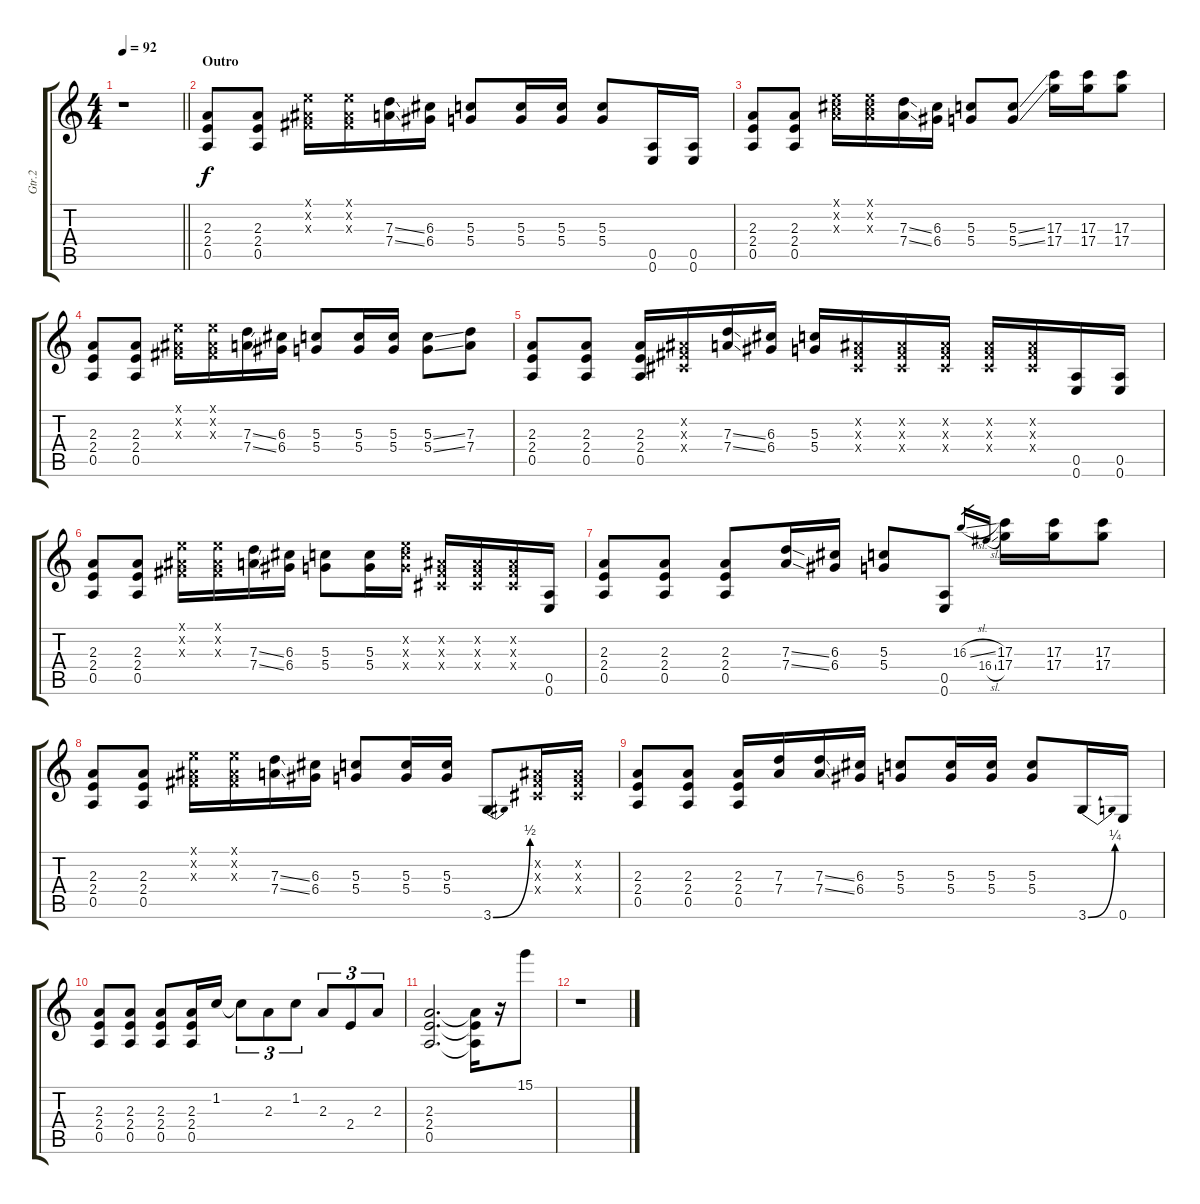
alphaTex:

\track ("Gtr.2" "Gtr.2") {instrument distortionguitar}
\staff {score tabs}
\tuning (E4 B3 G3 D3 A2 E2) {hide}
\ts (4 4)
\tempo 92
\clef g2
\barLineRight lightlight
\ks c
r.1{dy fff} |
\section ("" "Outro")
(2.3 2.4 0.5).8{dy f} (2.3 2.4 0.5).8 (0.1{x} -1.2{x} -1.3{x}).16 (0.1{x} -1.2{x} -1.3{x}).16 (7.3{ss} 7.4{ss}).16 (6.3 6.4).16 (5.3 5.4).8 (5.3 5.4).16 (5.3 5.4).16 (5.3 5.4).8 (0.5 0.6).16 (0.5 0.6).16 |
(2.3 2.4 0.5).8 (2.3 2.4 0.5).8 (0.1{x} 2.2{x} 2.3{x}).16 (0.1{x} 2.2{x} 2.3{x}).16 (7.3{ss} 7.4{ss}).16 (6.3 6.4).16 (5.3 5.4).8 (5.3{ss} 5.4{ss}).8 (17.3 17.4).16 (17.3 17.4).16 (17.3 17.4).8 |
(2.3 2.4 0.5).8 (2.3 2.4 0.5).8 (0.1{x} -1.2{x} -1.3{x}).16 (0.1{x} -1.2{x} -1.3{x}).16 (7.3{ss} 7.4{ss}).16 (6.3 6.4).16 (5.3 5.4).8 (5.3 5.4).16 (5.3 5.4).16 (5.3{ss} 5.4{ss}).8 (7.3 7.4).8 |
(2.3 2.4 0.5).8 (2.3 2.4 0.5).8 (2.3 2.4 0.5).16 (-1.2{x} -1.3{x} -1.4{x}).16 (7.3{ss} 7.4{ss}).16 (6.3 6.4).16 (5.3 5.4).16 (-1.2{x} -1.3{x} -1.4{x}).16 (-1.2{x} -1.3{x} -1.4{x}).16 (-1.2{x} -1.3{x} -1.4{x}).16 (-1.2{x} -1.3{x} -1.4{x}).16 (-1.2{x} -1.3{x} -1.4{x}).16 (0.5 0.6).16 (0.5 0.6).16 |
(2.3 2.4 0.5).8 (2.3 2.4 0.5).8 (0.1{x} -1.2{x} -1.3{x}).16 (0.1{x} -1.2{x} -1.3{x}).16 (7.3{ss} 7.4{ss}).16 (6.3 6.4).16 (5.3 5.4).8 (5.3 5.4).16 (5.2{x} 5.3{x} 5.4{x}).16 (-1.2{x} -1.3{x} -1.4{x}).16 (-1.2{x} -1.3{x} -1.4{x}).16 (-1.2{x} -1.3{x} -1.4{x}).16 (0.5 0.6).16 |
(2.3 2.4 0.5).8 (2.3 2.4 0.5).8 (2.3 2.4 0.5).8 (7.3{ss} 7.4{ss}).16 (6.3 6.4).16 (5.3 5.4).8 (0.5 0.6).8 16.3{sl}.16{gr} 16.4{sl}.16{gr} (17.3 17.4).16 (17.3 17.4).16 (17.3 17.4).8 |
(2.3 2.4 0.5).8 (2.3 2.4 0.5).8 (0.1{x} -1.2{x} -1.3{x}).16 (0.1{x} -1.2{x} -1.3{x}).16 (7.3{ss} 7.4{ss}).16 (6.3 6.4).16 (5.3 5.4).8 (5.3 5.4).16 (5.3 5.4).16 3.6{be (bend 0 0 60 2)}.8 (-1.2{x} -1.3{x} -1.4{x}).16 (-1.2{x} -1.3{x} -1.4{x}).16 |
(2.3 2.4 0.5).8 (2.3 2.4 0.5).8 (2.3 2.4 0.5).16 (7.3 7.4).16 (7.3{ss} 7.4{ss}).16 (6.3 6.4).16 (5.3 5.4).8 (5.3 5.4).16 (5.3 5.4).16 (5.3 5.4).8 3.6{be (bend 0 0 60 1)}.16 0.6.16 |
(2.3 2.4 0.5).8 (2.3 2.4 0.5).8 (2.3 2.4 0.5).8 (2.3 2.4 0.5).16 1.2.16 1.2{t}.8{tu (3 2)} 2.3.8{tu (3 2)} 1.2.8{tu (3 2)} 2.3.8{tu (3 2)} 2.4.8{tu (3 2)} 2.3.8{tu (3 2)} |
(2.3 2.4 0.5).2{d} (2.3{t} 2.4{t} 0.5{t}).16 r.16 15.1.8 |
r.1
